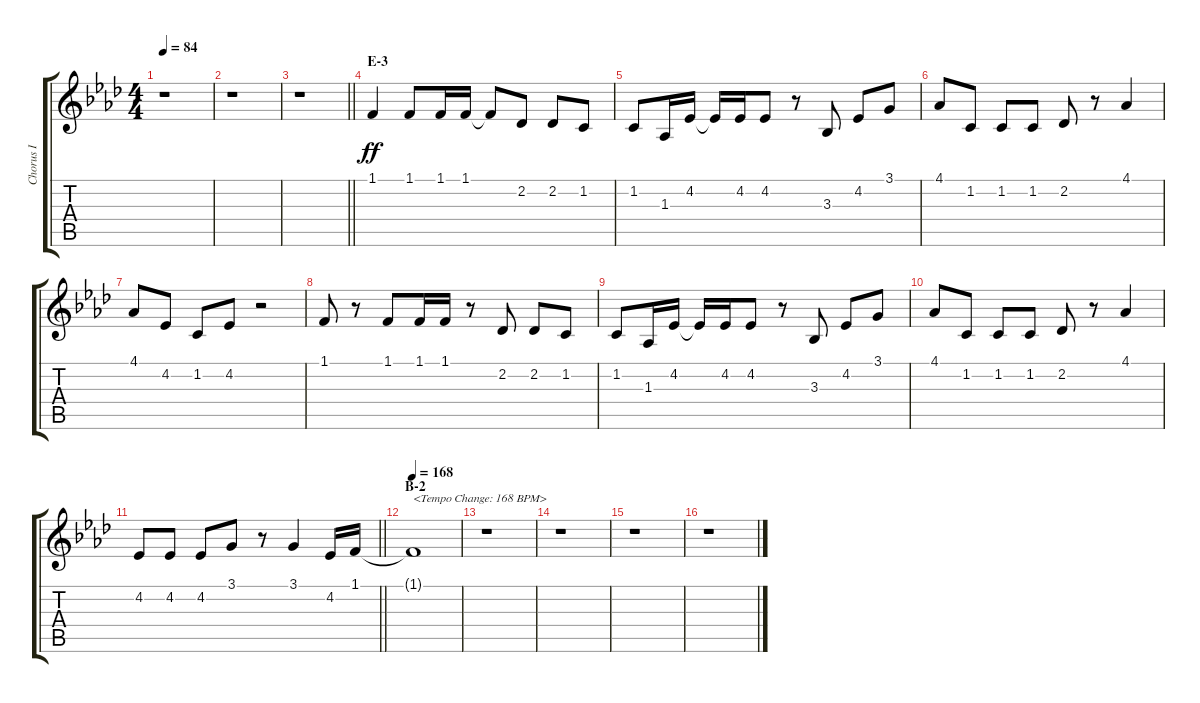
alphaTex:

\track ("Chorus I" "Chorus I") {instrument voiceoohs}
\staff {score tabs}
\tuning (E4 B3 G3 D3 A2 E2) {hide}
\ts (4 4)
\tempo 84
\clef g2
\ks ab
r.1{dy f} |
r.1 |
\barLineRight lightlight
r.1 |
\section ("" "E-3")
1.1.4{dy ff} 1.1.8 1.1.16 1.1.16 1.1{t}.8 2.2.8 2.2.8 1.2.8 |
1.2.8 1.3.16 4.2.16 4.2{t}.16 4.2.16 4.2.8 r.8 3.3.8 4.2.8 3.1.8 |
4.1.8 1.2.8 1.2.8 1.2.8 2.2.8 r.8 4.1.4 |
4.1.8 4.2.8 1.2.8 4.2.8 r.2 |
1.1.8 r.8 1.1.8 1.1.16 1.1.16 r.8 2.2.8 2.2.8 1.2.8 |
1.2.8 1.3.16 4.2.16 4.2{t}.16 4.2.16 4.2.8 r.8 3.3.8 4.2.8 3.1.8 |
4.1.8 1.2.8 1.2.8 1.2.8 2.2.8 r.8 4.1.4 |
\barLineRight lightlight
4.2.8 4.2.8 4.2.8 3.1.8 r.8 3.1.4 4.2.16 1.1.16 |
\section ("" "B-2")
\tempo 168
1.1{t}.1{txt "<Tempo Change: 168 BPM>"} |
r.1 |
r.1 |
r.1 |
r.1
